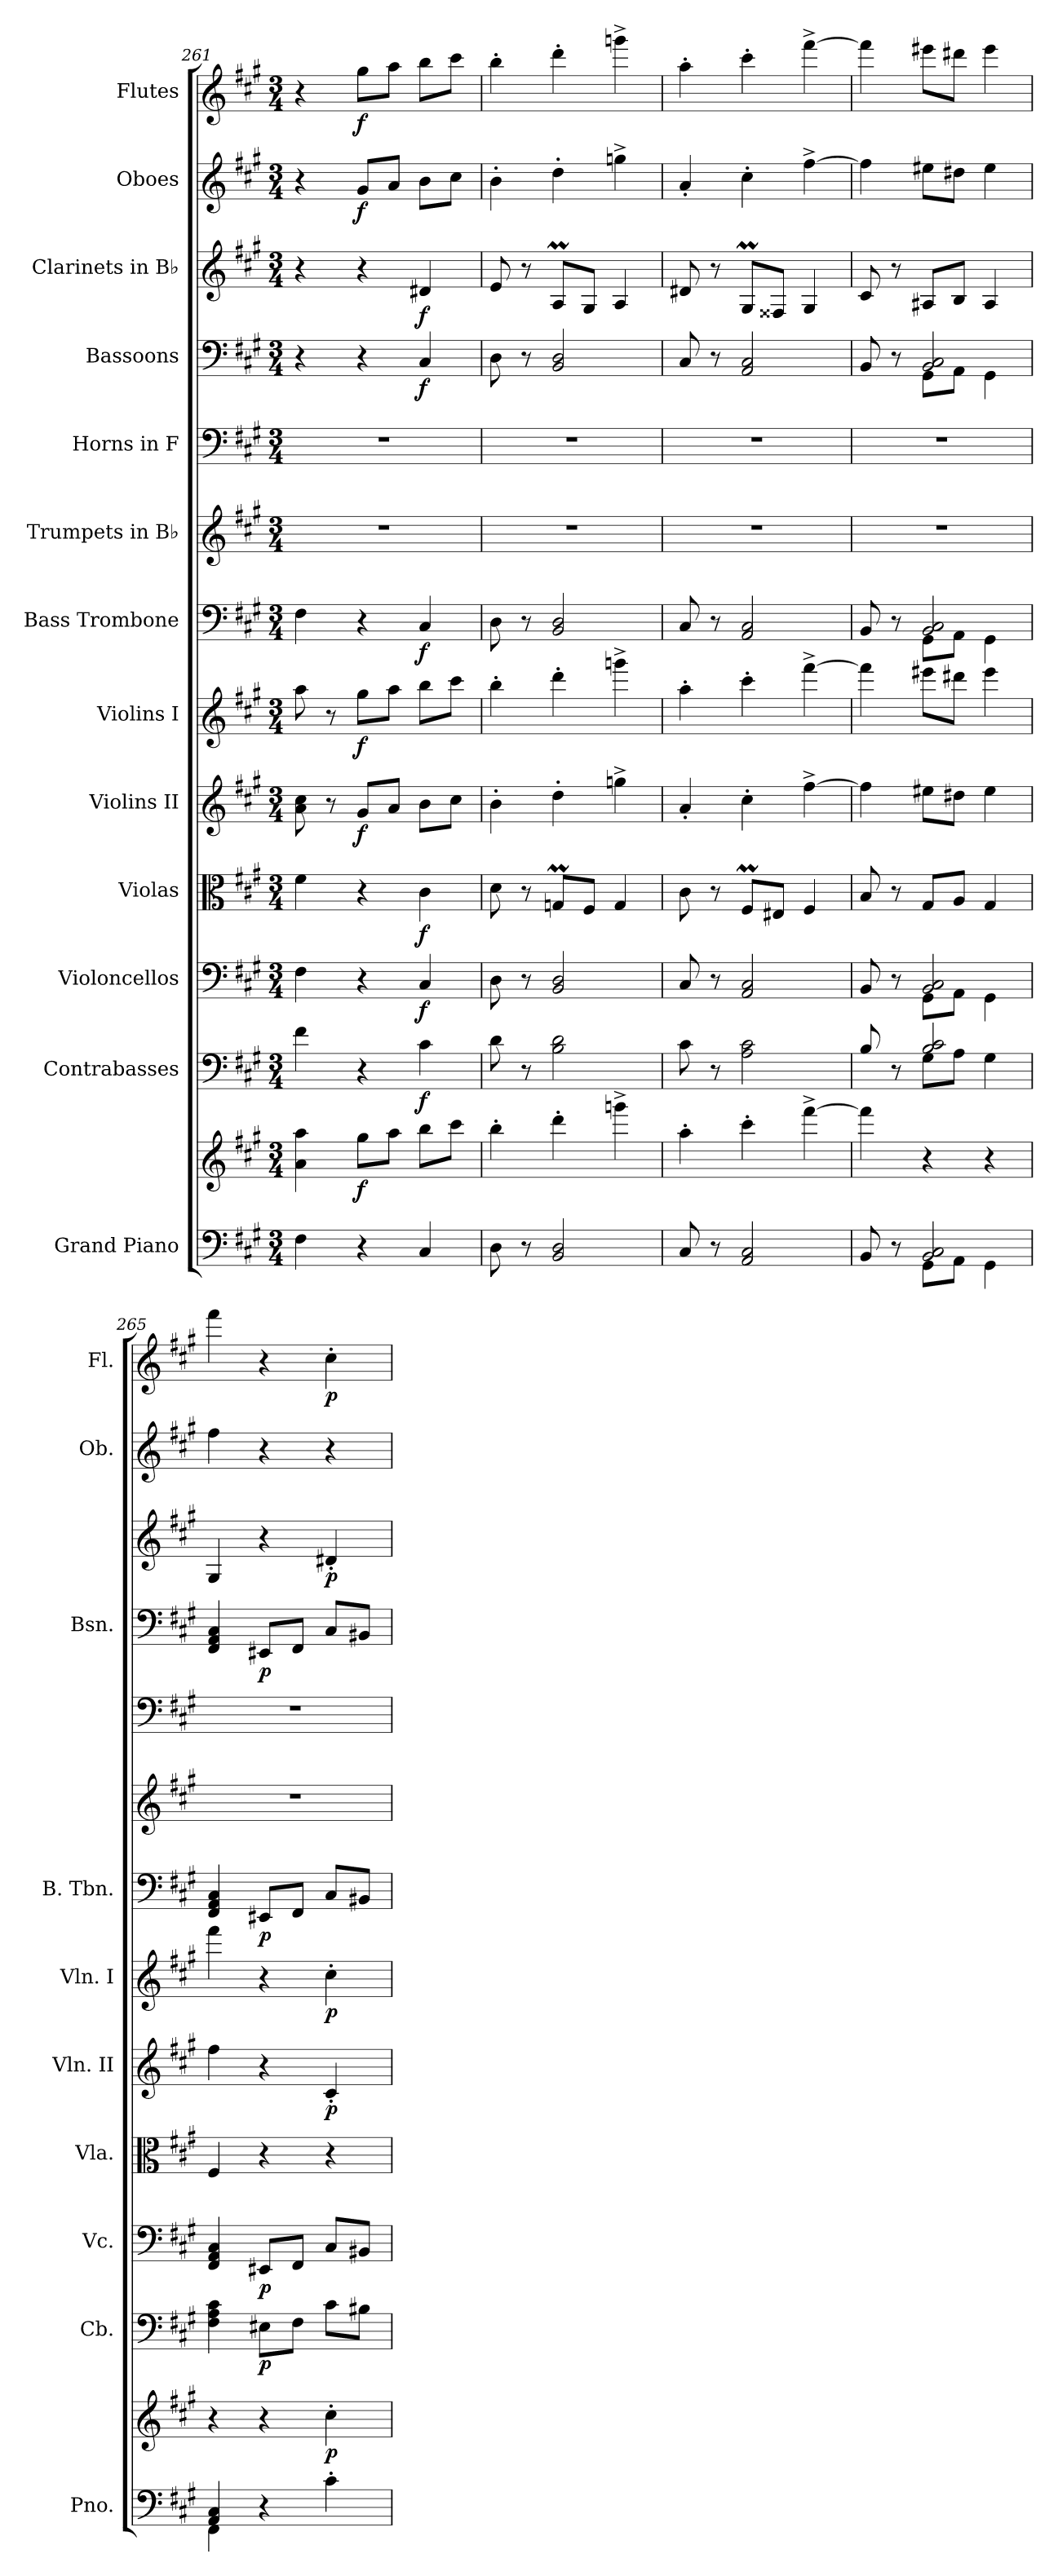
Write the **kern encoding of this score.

**kern	**kern	**dynam	**kern	**dynam	**kern	**dynam	**kern	**dynam	**kern	**dynam	**kern	**dynam	**kern	**dynam	**kern	**kern	**kern	**dynam	**kern	**dynam	**kern	**dynam	**kern	**dynam
*part13	*part13	*part13	*part12	*part12	*part11	*part11	*part10	*part10	*part9	*part9	*part8	*part8	*part7	*part7	*part6	*part5	*part4	*part4	*part3	*part3	*part2	*part2	*part1	*part1
*staff14	*staff13	*staff13/14	*staff12	*staff12	*staff11	*staff11	*staff10	*staff10	*staff9	*staff9	*staff8	*staff8	*staff7	*staff7	*staff6	*staff5	*staff4	*staff4	*staff3	*staff3	*staff2	*staff2	*staff1	*staff1
*I"Grand Piano	*	*	*I"Contrabasses	*	*I"Violoncellos	*	*I"Violas	*	*I"Violins II	*	*I"Violins I	*	*I"Bass Trombone	*	*I"Trumpets in B♭	*I"Horns in F	*I"Bassoons	*	*I"Clarinets in B♭	*	*I"Oboes	*	*I"Flutes	*
*I'Pno.	*	*	*I'Cb.	*	*I'Vc.	*	*I'Vla.	*	*I'Vln. II	*	*I'Vln. I	*	*I'B. Tbn.	*	*	*	*I'Bsn.	*	*	*	*I'Ob.	*	*I'Fl.	*
*clefF4	*clefG2	*	*clefF4	*	*clefF4	*	*clefC3	*	*clefG2	*	*clefG2	*	*clefF4	*	*clefG2	*clefF4	*clefF4	*	*clefG2	*	*clefG2	*	*clefG2	*
*	*	*	*ITrd7c12	*	*	*	*	*	*	*	*	*	*	*	*ITrd1c2	*ITrd4c7	*	*	*ITrd1c2	*	*	*	*	*
*k[f#c#g#]	*k[f#c#g#]	*	*k[f#c#g#]	*	*k[f#c#g#]	*	*k[f#c#g#]	*	*k[f#c#g#]	*	*k[f#c#g#]	*	*k[f#c#g#]	*	*k[f#]	*k[f#c#]	*k[f#c#g#]	*	*k[f#]	*	*k[f#c#g#]	*	*k[f#c#g#]	*
*M3/4	*M3/4	*	*M3/4	*	*M3/4	*	*M3/4	*	*M3/4	*	*M3/4	*	*M3/4	*	*M3/4	*M3/4	*M3/4	*	*M3/4	*	*M3/4	*	*M3/4	*
=261	=261	=261	=261	=261	=261	=261	=261	=261	=261	=261	=261	=261	=261	=261	=261	=261	=261	=261	=261	=261	=261	=261	=261	=261
4F#\	4a\ 4aa\	.	4F#\	.	4F#\	.	4f#\	.	8a\ 8cc#\	.	8aa\	.	4F#\	.	2.r	2.r	4r	.	4r	.	4r	.	4r	.
.	.	.	.	.	.	.	.	.	8r	.	8r	.	.	.	.	.	.	.	.	.	.	.	.	.
!	!	!LO:DY:b	!	!	!	!	!	!	!	!LO:DY:b	!	!LO:DY:b	!	!	!	!	!	!	!	!	!	!LO:DY:b	!	!LO:DY:b
4r	8gg#\L	f	4r	.	4r	.	4r	.	8g#/L	f	8gg#\L	f	4r	.	.	.	4r	.	4r	.	8g#/L	f	8gg#\L	f
.	8aa\J	.	.	.	.	.	.	.	8a/J	.	8aa\J	.	.	.	.	.	.	.	.	.	8a/J	.	8aa\J	.
!	!	!	!	!LO:DY:b	!	!LO:DY:b	!	!LO:DY:b	!	!	!	!	!	!LO:DY:b	!	!	!	!LO:DY:b	!	!LO:DY:b	!	!	!	!
4C#/	8bb\L	.	4C#\	f	4C#/	f	4c#\	f	8b\L	.	8bb\L	.	4C#/	f	.	.	4C#/	f	4c#X/	f	8b\L	.	8bb\L	.
.	8ccc#\J	.	.	.	.	.	.	.	8cc#\J	.	8ccc#\J	.	.	.	.	.	.	.	.	.	8cc#\J	.	8ccc#\J	.
=262	=262	=262	=262	=262	=262	=262	=262	=262	=262	=262	=262	=262	=262	=262	=262	=262	=262	=262	=262	=262	=262	=262	=262	=262
8D\	4bb'\	.	8D\	.	8D\	.	8d\	.	4b'\	.	4bb'\	.	8D\	.	2.r	2.r	8D\	.	8d/	.	4b'\	.	4bb'\	.
8r	.	.	8r	.	8r	.	8r	.	.	.	.	.	8r	.	.	.	8r	.	8r	.	.	.	.	.
2BB/ 2D/	4ddd'\	.	2BB\ 2D\	.	2BB/ 2D/	.	8GnM/L	.	4dd'\	.	4ddd'\	.	2BB/ 2D/	.	.	.	2BB/ 2D/	.	8GM/L	.	4dd'\	.	4ddd'\	.
.	.	.	.	.	.	.	8F#/J	.	.	.	.	.	.	.	.	.	.	.	8F#/J	.	.	.	.	.
.	4gggn^\	.	.	.	.	.	4G/	.	4ggn^\	.	4gggn^\	.	.	.	.	.	.	.	4G/	.	4ggn^\	.	4gggn^\	.
=263	=263	=263	=263	=263	=263	=263	=263	=263	=263	=263	=263	=263	=263	=263	=263	=263	=263	=263	=263	=263	=263	=263	=263	=263
8C#/	4aa'\	.	8C#\	.	8C#/	.	8c#\	.	4a'/	.	4aa'\	.	8C#/	.	2.r	2.r	8C#/	.	8c#X/	.	4a'/	.	4aa'\	.
8r	.	.	8r	.	8r	.	8r	.	.	.	.	.	8r	.	.	.	8r	.	8r	.	.	.	.	.
2AA/ 2C#/	4ccc#'\	.	2AA\ 2C#\	.	2AA/ 2C#/	.	8F#M/L	.	4cc#'\	.	4ccc#'\	.	2AA/ 2C#/	.	.	.	2AA/ 2C#/	.	8F#m/L	.	4cc#'\	.	4ccc#'\	.
.	.	.	.	.	.	.	8E#X/J	.	.	.	.	.	.	.	.	.	.	.	8E#X/J	.	.	.	.	.
.	[4fff#^\	.	.	.	.	.	4F#/	.	[4ff#^\	.	[4fff#^\	.	.	.	.	.	.	.	4F#/	.	[4ff#^\	.	[4fff#^\	.
=264	=264	=264	=264	=264	=264	=264	=264	=264	=264	=264	=264	=264	=264	=264	=264	=264	=264	=264	=264	=264	=264	=264	=264	=264
*^	*	*	*^	*	*^	*	*	*	*	*	*	*	*^	*	*	*	*^	*	*	*	*	*	*	*
8BB/	4ryy	4fff#\]	.	8BB/	4ryy	.	8BB/	4ryy	.	8B/	.	4ff#\]	.	4fff#\]	.	8BB/	4ryy	.	2.r	2.r	8BB/	4ryy	.	8B/	.	4ff#\]	.	4fff#\]	.
8r	.	.	.	8r	.	.	8r	.	.	8r	.	.	.	.	.	8r	.	.	.	.	8r	.	.	8r	.	.	.	.	.
2BB/ 2C#/	8GG#\L	4r	.	2BB/ 2C#/	8GG#\L	.	2BB/ 2C#/	8GG#\L	.	8G#/L	.	8ee#X\L	.	8eee#X\L	.	2BB/ 2C#/	8GG#\L	.	.	.	2BB/ 2C#/	8GG#\L	.	8G#X/L	.	8ee#X\L	.	8eee#X\L	.
.	8AA\J	.	.	.	8AA\J	.	.	8AA\J	.	8A/J	.	8dd#X\J	.	8ddd#X\J	.	.	8AA\J	.	.	.	.	8AA\J	.	8A/J	.	8dd#X\J	.	8ddd#X\J	.
.	4GG#\	4r	.	.	4GG#\	.	.	4GG#\	.	4G#/	.	4ee#\	.	4eee#\	.	.	4GG#\	.	.	.	.	4GG#\	.	4G#/	.	4ee#\	.	4eee#\	.
*	*	*	*	*v	*v	*	*	*	*	*	*	*	*	*	*	*v	*v	*	*	*	*v	*v	*	*	*	*	*	*	*
*	*	*	*	*	*	*v	*v	*	*	*	*	*	*	*	*	*	*	*	*	*	*	*	*	*	*	*
=265	=265	=265	=265	=265	=265	=265	=265	=265	=265	=265	=265	=265	=265	=265	=265	=265	=265	=265	=265	=265	=265	=265	=265	=265	=265
4AA/ 4C#/	4FF#\	4r	.	4FF#\ 4AA\ 4C#\	.	4FF#/ 4AA/ 4C#/	.	4F#/	.	4ff#\	.	4fff#\	.	4FF#/ 4AA/ 4C#/	.	2.r	2.r	4FF#/ 4AA/ 4C#/	.	4F#/	.	4ff#\	.	4fff#\	.
!	!	!	!	!	!LO:DY:b	!	!LO:DY:b	!	!	!	!	!	!	!	!LO:DY:b	!	!	!	!LO:DY:b	!	!	!	!	!	!
4r	2ryy	4r	.	8EE#X\L	p	8EE#X/L	p	4r	.	4r	.	4r	.	8EE#X/L	p	.	.	8EE#X/L	p	4r	.	4r	.	4r	.
.	.	.	.	8FF#\J	.	8FF#/J	.	.	.	.	.	.	.	8FF#/J	.	.	.	8FF#/J	.	.	.	.	.	.	.
!	!	!	!LO:DY:b	!	!	!	!	!	!	!	!LO:DY:b	!	!LO:DY:b	!	!	!	!	!	!	!	!LO:DY:b	!	!	!	!LO:DY:b
4c#'\	.	4cc#'\	p	8C#\L	.	8C#/L	.	4r	.	4c#'/	p	4cc#'\	p	8C#/L	.	.	.	8C#/L	.	4c#X'/	p	4r	.	4cc#'\	p
.	.	.	.	8BB#X\J	.	8BB#X/J	.	.	.	.	.	.	.	8BB#X/J	.	.	.	8BB#X/J	.	.	.	.	.	.	.
*v	*v	*	*	*	*	*	*	*	*	*	*	*	*	*	*	*	*	*	*	*	*	*	*	*	*
=	=	=	=	=	=	=	=	=	=	=	=	=	=	=	=	=	=	=	=	=	=	=	=	=
*-	*-	*-	*-	*-	*-	*-	*-	*-	*-	*-	*-	*-	*-	*-	*-	*-	*-	*-	*-	*-	*-	*-	*-	*-
